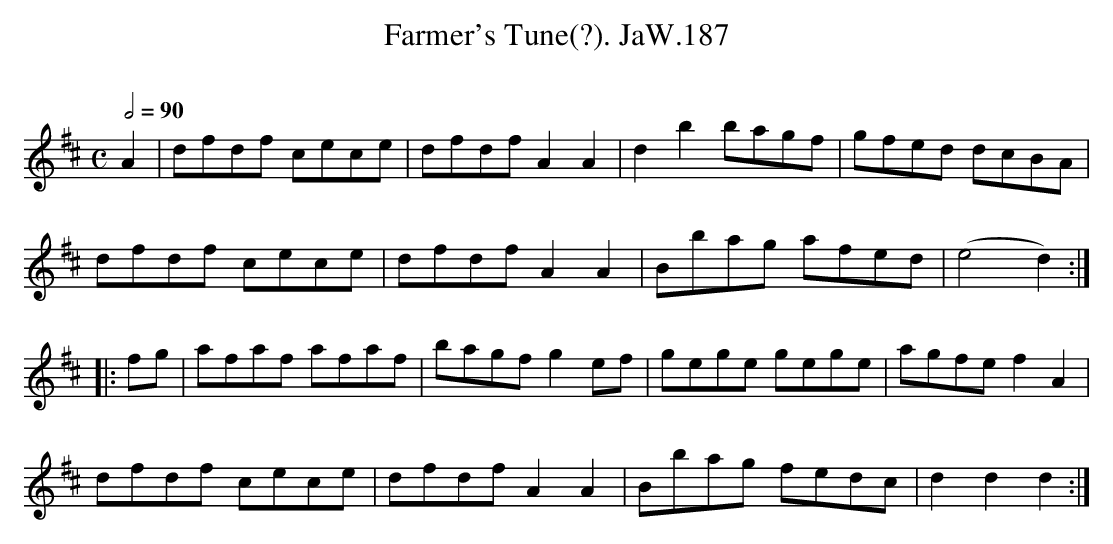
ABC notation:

X:1
T:Farmer's Tune(?). JaW.187
M:C
L:1/8
Q:1/2=90
O:
K:D
A2|dfdf cece|dfdf A2A2|d2b2bagf|gfed dcBA|
dfdf cece|dfdf A2A2|Bbag afed|(e4d2):|
|:fg|afaf afaf|bagf g2ef|gege gege|agfe f2A2|
dfdf cece|dfdf A2A2|Bbag fedc|d2d2d2:|
